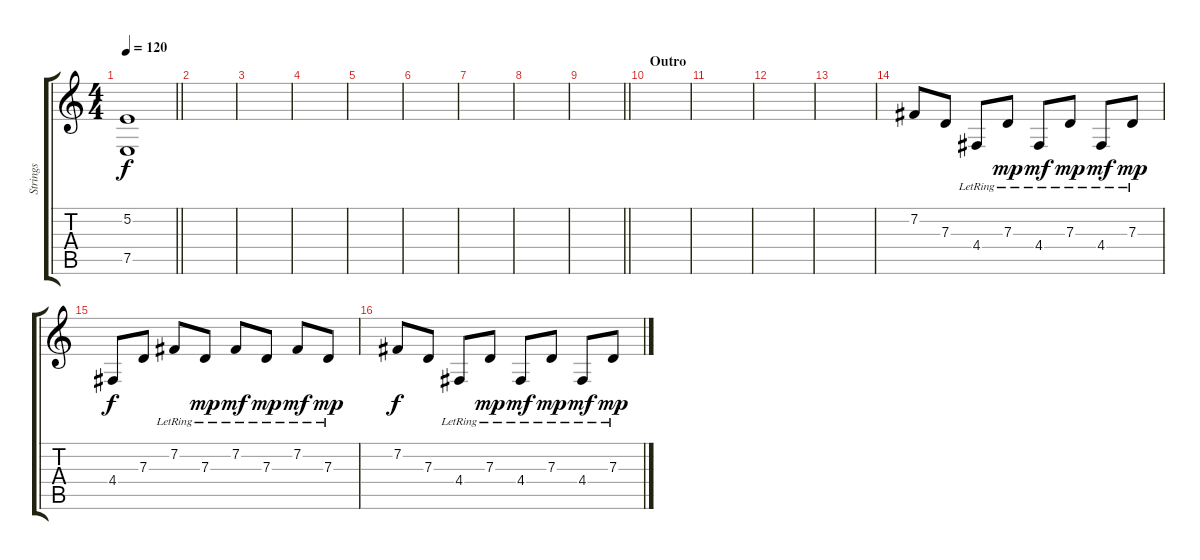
\track ("Strings" "Strings") {instrument stringensemble1}
\staff {score tabs}
\tuning (E4 B3 G3 D3 A2 E2) {hide}
\ts (4 4)
\tempo 120
\clef g2
\barLineRight lightlight
\ks c
(5.2{t} 7.5{t}).1{dy f} |
|
|
|
|
|
|
|
\barLineRight lightlight
|
\section ("" "Outro")
|
|
|
|
7.2.8{volume 15 instrument voiceoohs} 7.3.8 4.4{lr}.8 7.3{lr}.8{dy mp} 4.4{lr}.8{dy mf} 7.3{lr}.8{dy mp} 4.4{lr}.8{dy mf} 7.3{lr}.8{dy mp} |
4.4.8{dy f} 7.3.8 7.2{lr}.8 7.3{lr}.8{dy mp} 7.2{lr}.8{dy mf} 7.3{lr}.8{dy mp} 7.2{lr}.8{dy mf} 7.3{lr}.8{dy mp} |
7.2.8{dy f} 7.3.8 4.4{lr}.8 7.3{lr}.8{dy mp} 4.4{lr}.8{dy mf} 7.3{lr}.8{dy mp} 4.4{lr}.8{dy mf} 7.3{lr}.8{dy mp}
